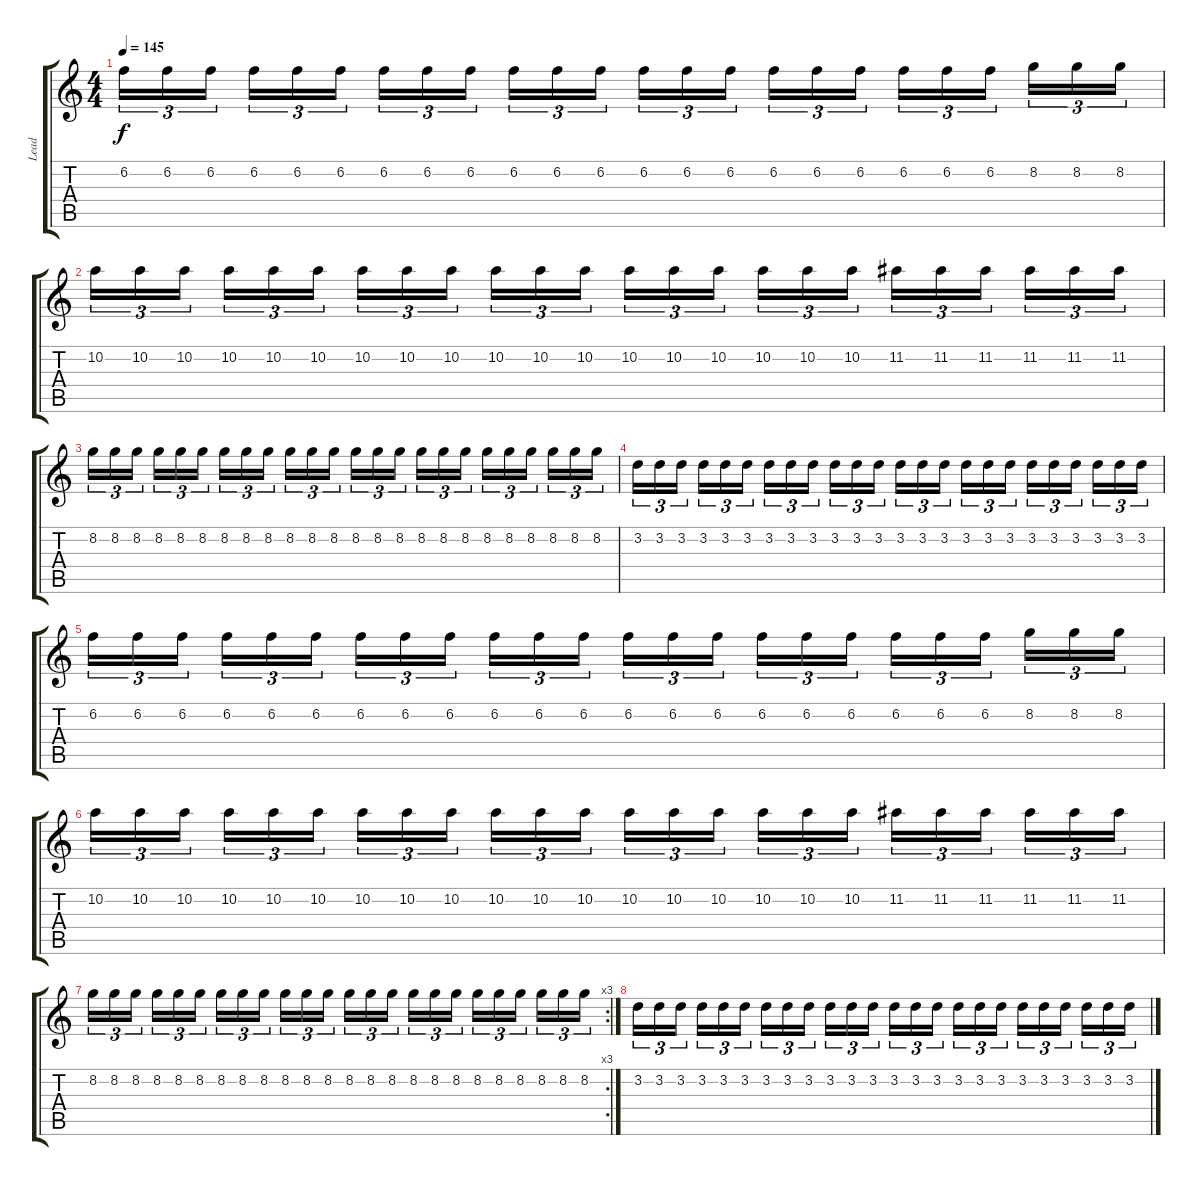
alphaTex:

\track ("Lead" "Lead") {instrument distortionguitar}
\staff {score tabs}
\tuning (E4 B3 G3 D3 A2 E2) {hide}
\ts (4 4)
\tempo 145
\clef g2
\ks c
6.2.16{tu (3 2) dy f} 6.2.16{tu (3 2)} 6.2.16{tu (3 2) beam splitsecondary} 6.2.16{tu (3 2)} 6.2.16{tu (3 2)} 6.2.16{tu (3 2)} 6.2.16{tu (3 2)} 6.2.16{tu (3 2)} 6.2.16{tu (3 2) beam splitsecondary} 6.2.16{tu (3 2)} 6.2.16{tu (3 2)} 6.2.16{tu (3 2)} 6.2.16{tu (3 2)} 6.2.16{tu (3 2)} 6.2.16{tu (3 2) beam splitsecondary} 6.2.16{tu (3 2)} 6.2.16{tu (3 2)} 6.2.16{tu (3 2)} 6.2.16{tu (3 2)} 6.2.16{tu (3 2)} 6.2.16{tu (3 2) beam splitsecondary} 8.2.16{tu (3 2)} 8.2.16{tu (3 2)} 8.2.16{tu (3 2)} |
10.2.16{tu (3 2)} 10.2.16{tu (3 2)} 10.2.16{tu (3 2) beam splitsecondary} 10.2.16{tu (3 2)} 10.2.16{tu (3 2)} 10.2.16{tu (3 2)} 10.2.16{tu (3 2)} 10.2.16{tu (3 2)} 10.2.16{tu (3 2) beam splitsecondary} 10.2.16{tu (3 2)} 10.2.16{tu (3 2)} 10.2.16{tu (3 2)} 10.2.16{tu (3 2)} 10.2.16{tu (3 2)} 10.2.16{tu (3 2) beam splitsecondary} 10.2.16{tu (3 2)} 10.2.16{tu (3 2)} 10.2.16{tu (3 2)} 11.2.16{tu (3 2)} 11.2.16{tu (3 2)} 11.2.16{tu (3 2) beam splitsecondary} 11.2.16{tu (3 2)} 11.2.16{tu (3 2)} 11.2.16{tu (3 2)} |
8.2.16{tu (3 2)} 8.2.16{tu (3 2)} 8.2.16{tu (3 2) beam splitsecondary} 8.2.16{tu (3 2)} 8.2.16{tu (3 2)} 8.2.16{tu (3 2)} 8.2.16{tu (3 2)} 8.2.16{tu (3 2)} 8.2.16{tu (3 2) beam splitsecondary} 8.2.16{tu (3 2)} 8.2.16{tu (3 2)} 8.2.16{tu (3 2)} 8.2.16{tu (3 2)} 8.2.16{tu (3 2)} 8.2.16{tu (3 2) beam splitsecondary} 8.2.16{tu (3 2)} 8.2.16{tu (3 2)} 8.2.16{tu (3 2)} 8.2.16{tu (3 2)} 8.2.16{tu (3 2)} 8.2.16{tu (3 2) beam splitsecondary} 8.2.16{tu (3 2)} 8.2.16{tu (3 2)} 8.2.16{tu (3 2)} |
3.2.16{tu (3 2)} 3.2.16{tu (3 2)} 3.2.16{tu (3 2) beam splitsecondary} 3.2.16{tu (3 2)} 3.2.16{tu (3 2)} 3.2.16{tu (3 2)} 3.2.16{tu (3 2)} 3.2.16{tu (3 2)} 3.2.16{tu (3 2) beam splitsecondary} 3.2.16{tu (3 2)} 3.2.16{tu (3 2)} 3.2.16{tu (3 2)} 3.2.16{tu (3 2)} 3.2.16{tu (3 2)} 3.2.16{tu (3 2) beam splitsecondary} 3.2.16{tu (3 2)} 3.2.16{tu (3 2)} 3.2.16{tu (3 2)} 3.2.16{tu (3 2)} 3.2.16{tu (3 2)} 3.2.16{tu (3 2) beam splitsecondary} 3.2.16{tu (3 2)} 3.2.16{tu (3 2)} 3.2.16{tu (3 2)} |
6.2.16{tu (3 2)} 6.2.16{tu (3 2)} 6.2.16{tu (3 2) beam splitsecondary} 6.2.16{tu (3 2)} 6.2.16{tu (3 2)} 6.2.16{tu (3 2)} 6.2.16{tu (3 2)} 6.2.16{tu (3 2)} 6.2.16{tu (3 2) beam splitsecondary} 6.2.16{tu (3 2)} 6.2.16{tu (3 2)} 6.2.16{tu (3 2)} 6.2.16{tu (3 2)} 6.2.16{tu (3 2)} 6.2.16{tu (3 2) beam splitsecondary} 6.2.16{tu (3 2)} 6.2.16{tu (3 2)} 6.2.16{tu (3 2)} 6.2.16{tu (3 2)} 6.2.16{tu (3 2)} 6.2.16{tu (3 2) beam splitsecondary} 8.2.16{tu (3 2)} 8.2.16{tu (3 2)} 8.2.16{tu (3 2)} |
10.2.16{tu (3 2)} 10.2.16{tu (3 2)} 10.2.16{tu (3 2) beam splitsecondary} 10.2.16{tu (3 2)} 10.2.16{tu (3 2)} 10.2.16{tu (3 2)} 10.2.16{tu (3 2)} 10.2.16{tu (3 2)} 10.2.16{tu (3 2) beam splitsecondary} 10.2.16{tu (3 2)} 10.2.16{tu (3 2)} 10.2.16{tu (3 2)} 10.2.16{tu (3 2)} 10.2.16{tu (3 2)} 10.2.16{tu (3 2) beam splitsecondary} 10.2.16{tu (3 2)} 10.2.16{tu (3 2)} 10.2.16{tu (3 2)} 11.2.16{tu (3 2)} 11.2.16{tu (3 2)} 11.2.16{tu (3 2) beam splitsecondary} 11.2.16{tu (3 2)} 11.2.16{tu (3 2)} 11.2.16{tu (3 2)} |
\rc 3
8.2.16{tu (3 2)} 8.2.16{tu (3 2)} 8.2.16{tu (3 2) beam splitsecondary} 8.2.16{tu (3 2)} 8.2.16{tu (3 2)} 8.2.16{tu (3 2)} 8.2.16{tu (3 2)} 8.2.16{tu (3 2)} 8.2.16{tu (3 2) beam splitsecondary} 8.2.16{tu (3 2)} 8.2.16{tu (3 2)} 8.2.16{tu (3 2)} 8.2.16{tu (3 2)} 8.2.16{tu (3 2)} 8.2.16{tu (3 2) beam splitsecondary} 8.2.16{tu (3 2)} 8.2.16{tu (3 2)} 8.2.16{tu (3 2)} 8.2.16{tu (3 2)} 8.2.16{tu (3 2)} 8.2.16{tu (3 2) beam splitsecondary} 8.2.16{tu (3 2)} 8.2.16{tu (3 2)} 8.2.16{tu (3 2)} |
3.2.16{tu (3 2)} 3.2.16{tu (3 2)} 3.2.16{tu (3 2) beam splitsecondary} 3.2.16{tu (3 2)} 3.2.16{tu (3 2)} 3.2.16{tu (3 2)} 3.2.16{tu (3 2)} 3.2.16{tu (3 2)} 3.2.16{tu (3 2) beam splitsecondary} 3.2.16{tu (3 2)} 3.2.16{tu (3 2)} 3.2.16{tu (3 2)} 3.2.16{tu (3 2)} 3.2.16{tu (3 2)} 3.2.16{tu (3 2) beam splitsecondary} 3.2.16{tu (3 2)} 3.2.16{tu (3 2)} 3.2.16{tu (3 2)} 3.2.16{tu (3 2)} 3.2.16{tu (3 2)} 3.2.16{tu (3 2) beam splitsecondary} 3.2.16{tu (3 2)} 3.2.16{tu (3 2)} 3.2.16{tu (3 2)}
